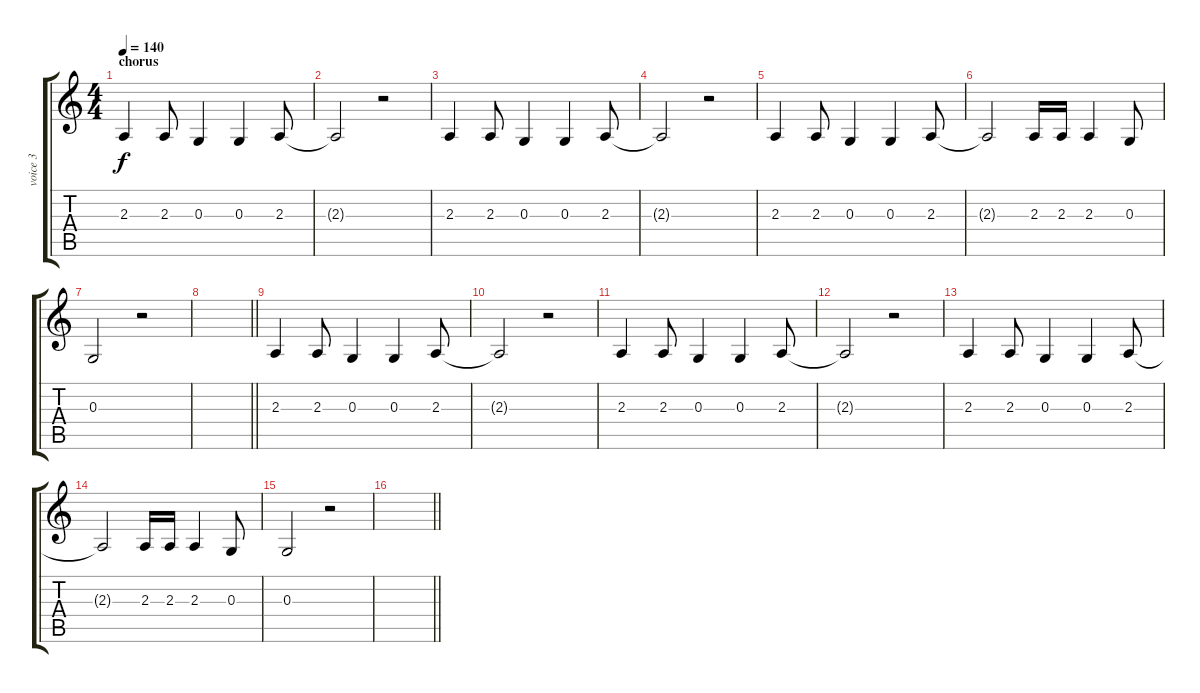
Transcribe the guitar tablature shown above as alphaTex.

\track ("voice 3" "voice 3") {instrument tenorsax}
\staff {score tabs}
\tuning (E4 B3 G3 D3 A2 E2) {hide}
\ts (4 4)
\section ("" "chorus ")
\tempo 140
\clef g2
\ks c
2.3.4{dy f} 2.3.8 0.3.4 0.3.4 2.3.8 |
2.3{t}.2 r.2 |
2.3.4 2.3.8 0.3.4 0.3.4 2.3.8 |
2.3{t}.2 r.2 |
2.3.4 2.3.8 0.3.4 0.3.4 2.3.8 |
2.3{t}.2 2.3.16 2.3.16 2.3.4 0.3.8 |
0.3.2 r.2 |
\barLineRight lightlight
|
2.3.4 2.3.8 0.3.4 0.3.4 2.3.8 |
2.3{t}.2 r.2 |
2.3.4 2.3.8 0.3.4 0.3.4 2.3.8 |
2.3{t}.2 r.2 |
2.3.4 2.3.8 0.3.4 0.3.4 2.3.8 |
2.3{t}.2 2.3.16 2.3.16 2.3.4 0.3.8 |
0.3.2 r.2 |
\barLineRight lightlight
